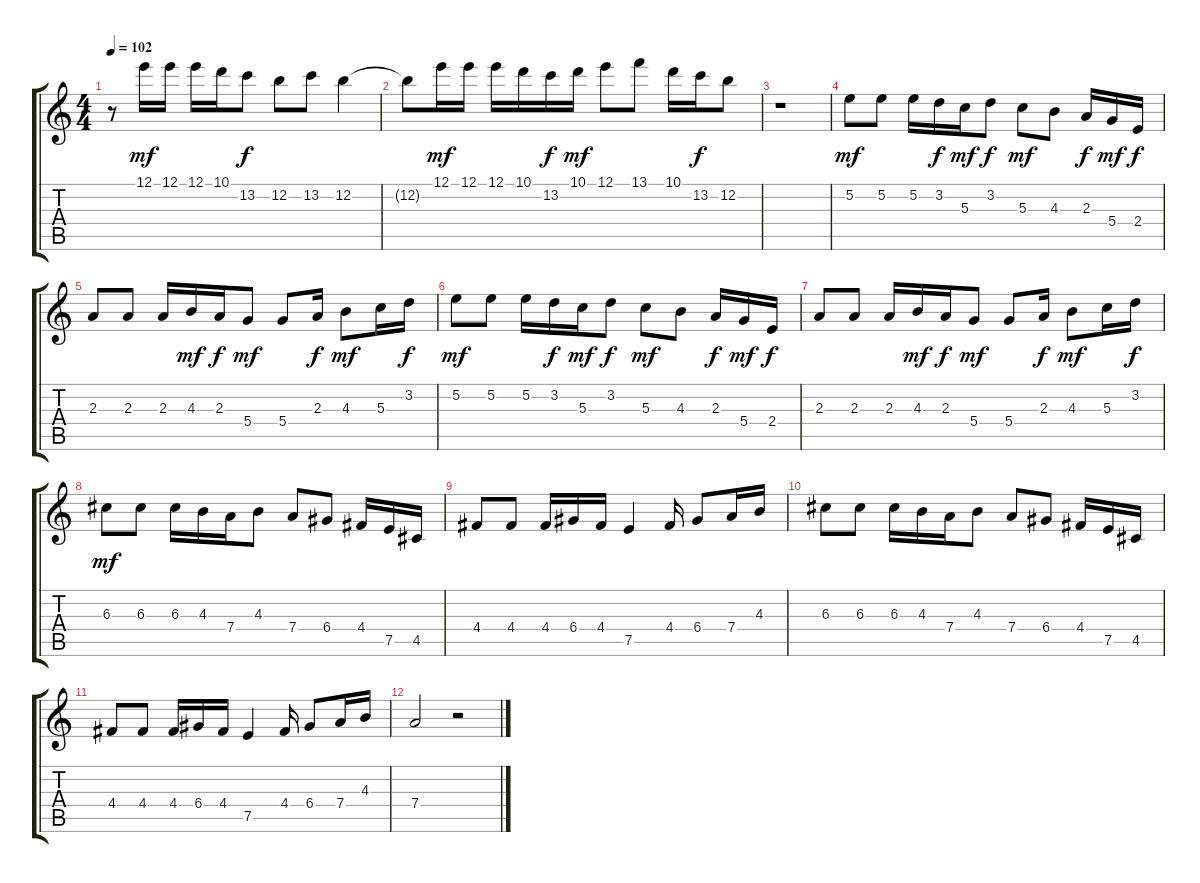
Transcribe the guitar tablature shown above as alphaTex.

\track "" {instrument overdrivenguitar}
\staff {score tabs}
\tuning (E4 B3 G3 D3 A2 E2) {hide}
\ts (4 4)
\tempo 102
\clef g2
\ks c
r.8{dy f} 12.1.16{dy mf} 12.1.16 12.1.16 10.1.16 13.2.8{dy f} 12.2.8 13.2.8 12.2.4 |
12.2{t}.8 12.1.16{dy mf} 12.1.16 12.1.16 10.1.16 13.2.16{dy f} 10.1.16{dy mf} 12.1.8 13.1.8 10.1.16 13.2.16{dy f} 12.2.8 |
r.1 |
5.2.8{dy mf} 5.2.8 5.2.16 3.2.16{dy f} 5.3.16{dy mf} 3.2.8{dy f} 5.3.8{dy mf} 4.3.8 2.3.16{dy f} 5.4.16{dy mf} 2.4.16{dy f} |
2.3.8 2.3.8 2.3.16 4.3.16{dy mf} 2.3.16{dy f} 5.4.8{dy mf} 5.4.8 2.3.16{dy f} 4.3.8{dy mf} 5.3.16 3.2.16{dy f} |
5.2.8{dy mf} 5.2.8 5.2.16 3.2.16{dy f} 5.3.16{dy mf} 3.2.8{dy f} 5.3.8{dy mf} 4.3.8 2.3.16{dy f} 5.4.16{dy mf} 2.4.16{dy f} |
2.3.8 2.3.8 2.3.16 4.3.16{dy mf} 2.3.16{dy f} 5.4.8{dy mf} 5.4.8 2.3.16{dy f} 4.3.8{dy mf} 5.3.16 3.2.16{dy f} |
6.3.8{dy mf} 6.3.8 6.3.16 4.3.16 7.4.16 4.3.8 7.4.8 6.4.8 4.4.16 7.5.16 4.5.16 |
4.4.8 4.4.8 4.4.16 6.4.16 4.4.16 7.5.4 4.4.16 6.4.8 7.4.16 4.3.16 |
6.3.8 6.3.8 6.3.16 4.3.16 7.4.16 4.3.8 7.4.8 6.4.8 4.4.16 7.5.16 4.5.16 |
4.4.8 4.4.8 4.4.16 6.4.16 4.4.16 7.5.4 4.4.16 6.4.8 7.4.16 4.3.16 |
7.4.2 r.2
